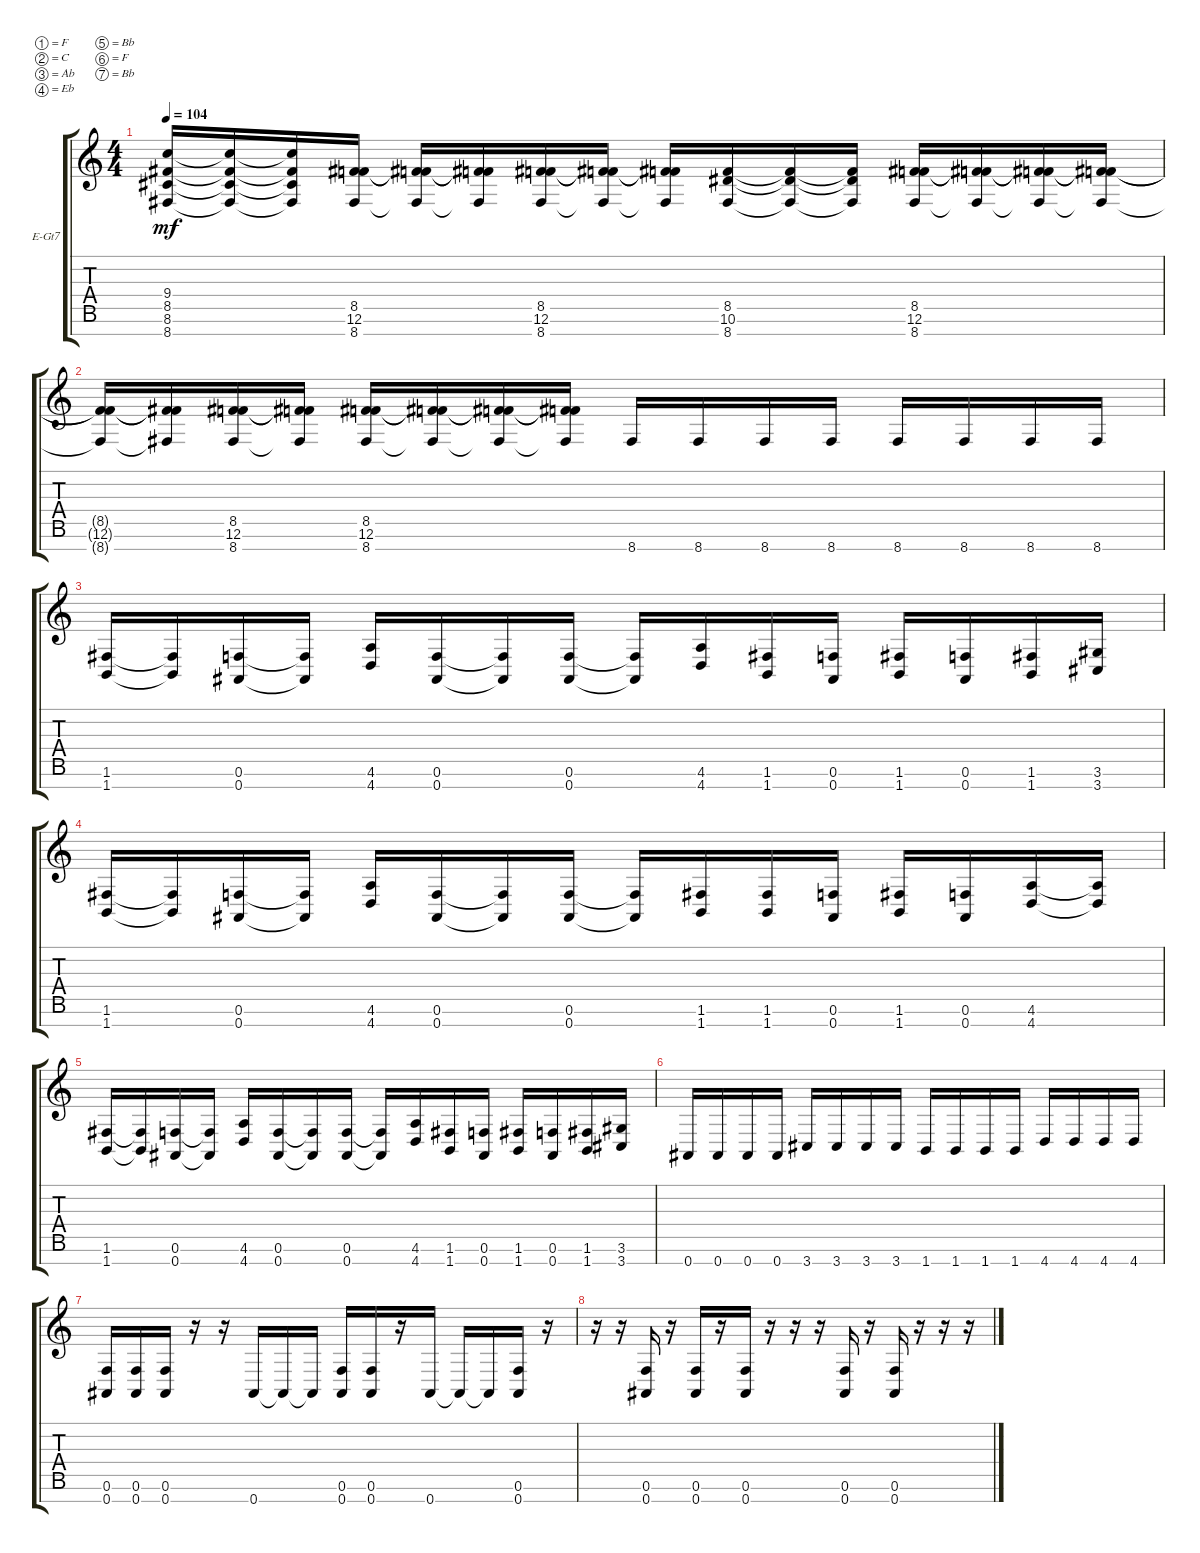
\defaultSystemsLayout 4
\bracketExtendMode groupsimilarinstruments
\firstSystemTrackNameOrientation horizontal
\otherSystemsTrackNameOrientation horizontal
\track ("Rhythm" "E-Gt7") {instrument distortionguitar}
\staff {score tabs}
\tuning (F4 C4 Ab3 Eb3 Bb2 F2 Bb1)
\ts (4 4)
\tempo 104
\clef g2
\ks c
(8.6 8.5 9.4 8.7).16{dy mf} (8.6{t} 9.4{t} 8.5{t} 8.7{t}).16 (8.6{t} 9.4{t} 8.5{t} 8.7{t}).16 (12.6 8.5 8.7).16 (12.6{t} 8.5{t} 8.7{t}).16 (12.6{t} 8.5{t} 8.7{t}).16 (12.6 8.5 8.7).16 (12.6{t} 8.5{t} 8.7{t}).16 (12.6{t} 8.5{t} 8.7{t}).16 (10.6 8.5 8.7).16 (10.6{t} 8.5{t} 8.7{t}).16 (10.6{t} 8.5{t} 8.7{t}).16 (12.6 8.5 8.7).16 (12.6{t} 8.5{t} 8.7{t}).16 (12.6{t} 8.5{t} 8.7{t}).16 (12.6{t} 8.5{t} 8.7{t}).16 |
(12.6{t} 8.5{t} 8.7{t}).16 (12.6{t} 8.5{t} 8.7{t}).16 (12.6 8.5 8.7).16 (12.6{t} 8.5{t} 8.7{t}).16 (12.6 8.5 8.7).16 (12.6{t} 8.5{t} 8.7{t}).16 (12.6{t} 8.5{t} 8.7{t}).16 (12.6{t} 8.5{t} 8.7{t}).16 8.7.16 8.7.16 8.7.16 8.7.16 8.7.16 8.7.16 8.7.16 8.7.16 |
(1.7 1.6).16 (1.7{t} 1.6{t}).16 (0.7 0.6).16 (0.7{t} 0.6{t}).16 (4.7 4.6).16 (0.7 0.6).16 (0.7{t} 0.6{t}).16 (0.7 0.6).16 (0.7{t} 0.6{t}).16 (4.7 4.6).16 (1.6 1.7).16 (0.6 0.7).16 (1.6 1.7).16 (0.7 0.6).16 (1.6 1.7).16 (3.7 3.6).16 |
(1.7 1.6).16 (1.7{t} 1.6{t}).16 (0.7 0.6).16 (0.7{t} 0.6{t}).16 (4.7 4.6).16 (0.7 0.6).16 (0.7{t} 0.6{t}).16 (0.7 0.6).16 (0.7{t} 0.6{t}).16 (1.7 1.6).16 (1.6 1.7).16 (0.6 0.7).16 (1.6 1.7).16 (0.7 0.6).16 (4.6 4.7).16 (4.7{t} 4.6{t}).16 |
(1.7 1.6).16 (1.7{t} 1.6{t}).16 (0.7 0.6).16 (0.7{t} 0.6{t}).16 (4.7 4.6).16 (0.7 0.6).16 (0.7{t} 0.6{t}).16 (0.7 0.6).16 (0.7{t} 0.6{t}).16 (4.7 4.6).16 (1.6 1.7).16 (0.6 0.7).16 (1.6 1.7).16 (0.7 0.6).16 (1.6 1.7).16 (3.7 3.6).16 |
0.7.16 0.7.16 0.7.16 0.7.16 3.7.16 3.7.16 3.7.16 3.7.16 1.7.16 1.7.16 1.7.16 1.7.16 4.7.16 4.7.16 4.7.16 4.7.16 |
(0.7 0.6).16 (0.6 0.7).16 (0.7 0.6).16 r.16 r.16 0.7.16 0.7{t}.16 0.7{t}.16 (0.7 0.6).16 (0.6 0.7).16 r.16 0.7.16 0.7{t}.16 0.7{t}.16 (0.7 0.6).16 r.16 |
r.16 r.16 (0.7 0.6).16 r.16 (0.7 0.6).16 r.16 (0.7 0.6).16 r.16 r.16 r.16 (0.6 0.7).16 r.16 (0.7 0.6).16 r.16 r.16 r.16
